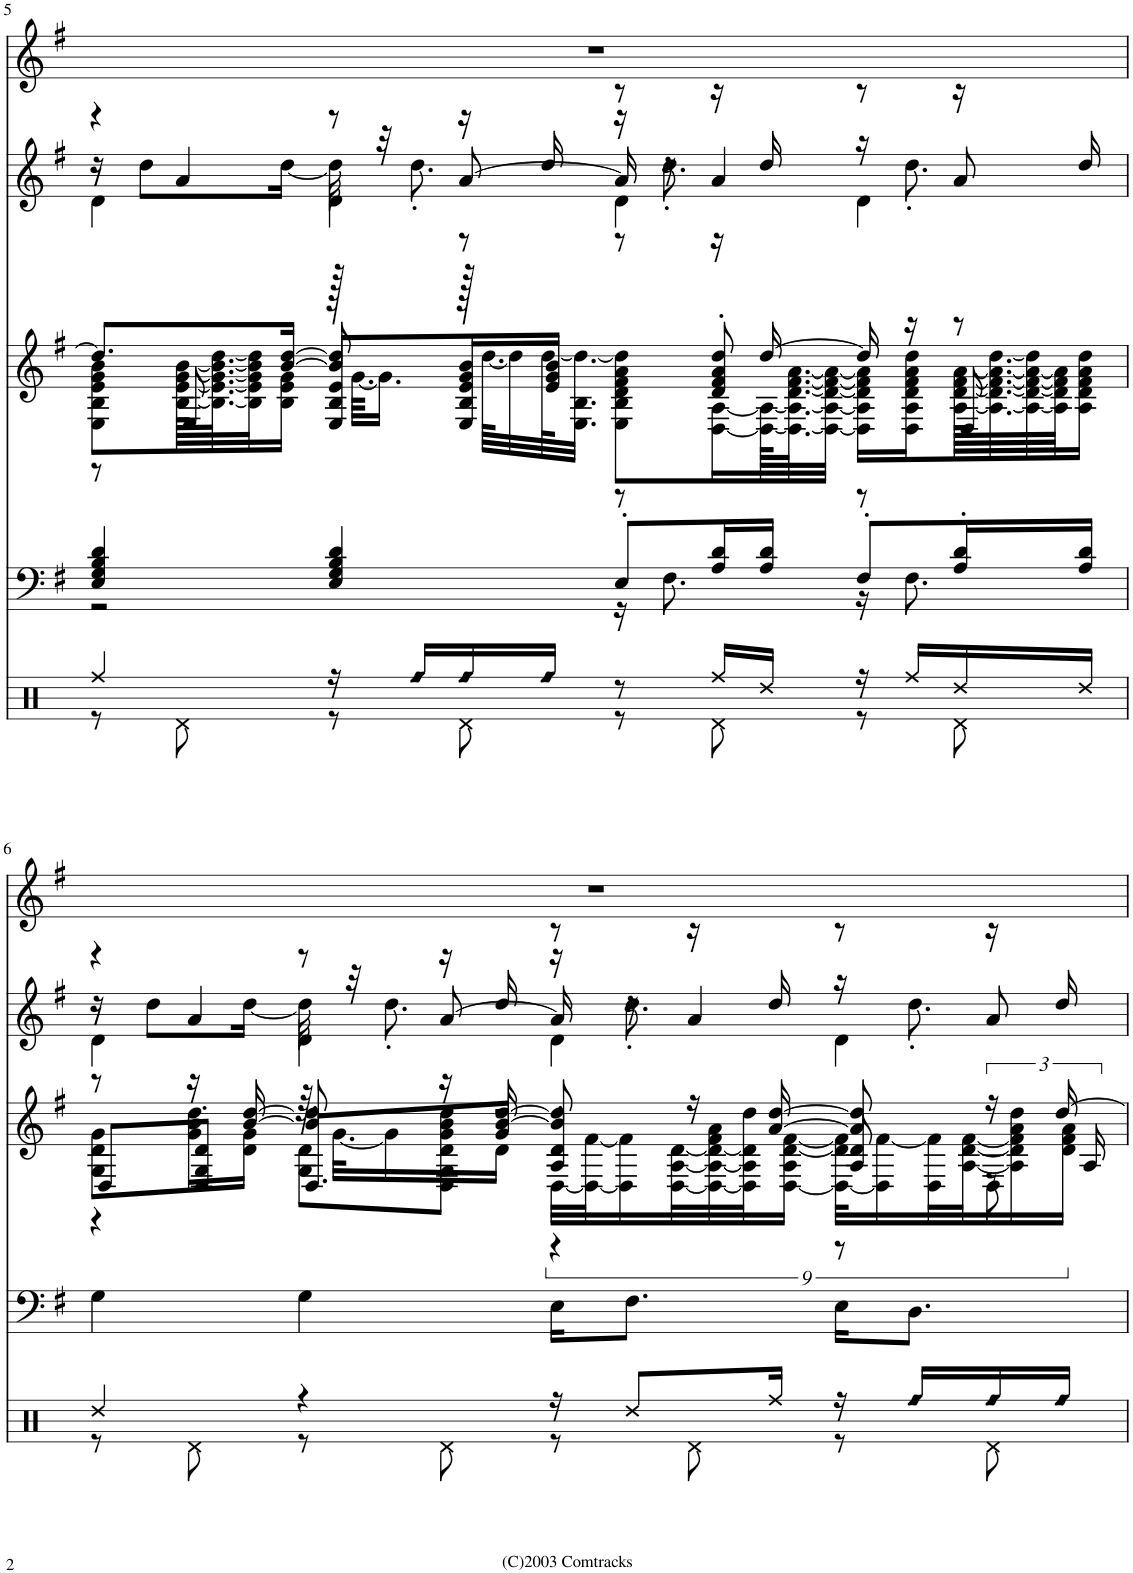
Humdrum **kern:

**kern	**kern	**kern	**kern	**kern
*part5	*part4	*part3	*part2	*part1
*staff5	*staff4	*staff3	*staff2	*staff1
*I"Percussion	*I"Nylon Gtr.	*I"Steel Gtr.	*I"Steel Gtr.	*I"Calliope, CT0924
!!LO:PB:g=z
*clefX	*clefF4	*clefG2	*clefG2	*clefG2
*k[]	*k[f#]	*k[f#]	*k[f#]	*k[f#]
*M4/4	*M4/4	*M4/4	*M4/4	*M4/4
=5	=5	=5	=5	=5
*^	*^	*^	*^	*
*	*	*	*	*	*^	*	*^	*
*	*	*	*	*	*	*	*	*	*^	*
4Rff/	8r	4E/ 4G/ 4B/ 4d/	2r	8.dd/L]	8E\ 8B\ 8e\ 8g\ 8b\L	8r	4r	16r	8r	4d\	1r
.	.	.	.	.	.	.	.	8dd\L	.	.	.
.	8Rd\	.	.	.	[128B\ [128e\ [128g\ [128b\KLLL	8E/	.	.	4a/	.	.
.	.	.	.	.	64.B\_ 64.e\_ 64.g\_ 64.b\_ [64.dd\J	.	.	.	.	.	.
.	.	.	.	.	32B\] 32e\] 32g\] 32b\] 32dd\]J	.	.	.	.	.	.
.	.	.	.	[16b/ [16dd/Jk	16B\ 16e\ 16g\JJ	.	.	[16dd\Jk	.	.	.
16r	8r	4E/ 4G/ 4B/ 4d/	.	8b/] 8dd/]	128r	8E/ 8B/ 8e/L	8r	32dd\]	.	4d\	.
.	.	.	.	.	[64.g\KKLL	.	.	.	.	.	.
.	.	.	.	.	16.g\JJ]	.	.	32r	.	.	.
!LO:N:head=diamond	!	!	!	!	!	!	!	!	!	!	!
16Rff/LL	.	.	.	.	.	.	.	8.dd'\	.	.	.
!LO:N:head=diamond	!	!	!	!	!	!	!	!	!	!	!
16Rff/	8Rd\	.	.	8r	128r	16E/ 16B/ 16e/ 16g/ 16b/L	16r	.	[8a/	.	.
.	.	.	.	.	[64.dd\KLLL	.	.	.	.	.	.
.	.	.	.	.	32dd\]	.	.	.	.	.	.
!LO:N:head=diamond	!	!	!	!	!	!	!	!	!	!	!
16Rff/JJ	.	.	.	.	[64dd\K	16e/ 16g/ 16b/JJ	16dd/	.	.	.	.
.	.	.	.	.	32.E\ 32.B\ 32.dd\_JJJ	.	.	.	.	.	.
8r	8r	8E'/L	16r	8r	8E\ 8B\ 8d\ 8f#\ 8a\ 8dd\]L	8r	8r	16r	16a/]	4d\	.
.	.	.	8.F#\	.	.	.	.	8.dd'\	16r	.	.
16Rff/LL	8Rd\	16A/ 16d/L	.	16r	[16D\ [16A\L	8d/' 8f#/' 8a/' 8dd/'	16r	.	4a/	.	.
16Rdd/JJ	.	16A/ 16d/JJ	.	[16dd/	128D\_ 128A\_KLL	.	16dd/	.	.	.	.
.	.	.	.	.	64.D\_ 64.A\_ [64.d\ [64.f#\ [64.a\J	.	.	.	.	.	.
.	.	.	.	.	32D\_ 32A\_ 32d\_ 32f#\_ 32a\_JJJ	.	.	.	.	.	.
16r	8r	8F#'/L	16r	16dd/]	16D\] 16A\] 16d\] 16f#\] 16a\]LL	8r	8r	16r	.	4d\	.
16Rff/LL	.	.	8.F#\	16r	16D\ 16A\ 16d\ 16f#\ 16a\ 16dd\	.	.	8.dd'\	.	.	.
16Rdd/	8Rd\	16A/' 16d/'L	.	8r	[128A\ [128d\ [128f#\ [128a\KLL	8D/	16r	.	8a/	.	.
.	.	.	.	.	64.A\_ 64.d\_ 64.f#\_ 64.a\_ [64.dd\	.	.	.	.	.	.
.	.	.	.	.	64A\_ 64d\_ 64f#\_ 64a\_ 64dd\]	.	.	.	.	.	.
.	.	.	.	.	64A\] 64d\] 64f#\] 64a\]JJ	.	.	.	.	.	.
16Rdd/JJ	.	16A/ 16d/JJ	.	.	16A\ 16d\ 16f#\ 16a\ 16dd\JJ	.	16dd/	.	.	.	.
*	*	*v	*v	*	*	*	*	*	*	*	*
!!LO:LB:g=z
=6	=6	=6	=6	=6	=6	=6	=6	=6	=6	=6
*	*	*	*	*	*^	*	*	*	*	*
4Rdd/	8r	4G\	8r	8G\ 8d\ 8g\L	8D/L	4r	4r	16r	8r	4d\	1r
.	.	.	.	.	.	.	.	8dd\L	.	.	.
.	8Rd\	.	16r	16g\ 16b\ 16dd\L	8D/' 8G/' 8d/'J	.	.	.	4a/	.	.
.	.	.	[16b/ [16dd/	16d\ 16g\JJ	.	.	.	[16dd\Jk	.	.	.
4r	8r	4G\	8b/] 8dd/]	64r	8.D'/L	8G\ 8d\L	8r	32dd\]	.	4d\	.
.	.	.	.	[32.g\KLL	.	.	.	.	.	.	.
.	.	.	.	.	.	.	.	32r	.	.	.
.	.	.	.	16g\]	.	.	.	8.dd'\	.	.	.
.	8Rd\	.	16r	16d\ 16g\ 16b\ 16dd\	.	8D\ 8G\J	16r	.	[8a/	.	.
.	.	.	[16b/ [16dd/	16d\JJ	16g/Jk	.	16dd/	.	.	.	.
16r	8r	16E\KL	8b/] 8dd/]	[36D\LLL	4A/' 4d/'	4r	8r	16r	16a/]	4d\	.
.	.	.	.	36D\_ [36f#\J	.	.	.	.	.	.	.
.	.	.	.	18D\] 18f#\]	.	.	.	.	.	.	.
8Rdd/L	.	8.F#\J	.	.	.	.	.	8.dd'\	16r	.	.
.	.	.	.	[36D\ [36A\ [36d\L	.	.	.	.	.	.	.
.	8Rd\	.	16r	.	.	.	16r	.	4a/	.	.
.	.	.	.	36D\_ 36A\_ 36d\_ 36f#\ 36a\	.	.	.	.	.	.	.
.	.	.	.	36D\] 36A\] 36d\] 36dd\J	.	.	.	.	.	.	.
16Rff/Jk	.	.	[16a/ [16dd/	.	.	.	16dd/	.	.	.	.
.	.	.	.	[18D\ 18A\ [18d\ [18f#\JJ	.	.	.	.	.	.	.
16r	8r	16E\KL	8a/] 8dd/]	36D\_ 36d\] 36f#\]KLL	8A/ 8d/	8r	8r	16r	.	4d\	.
.	.	.	.	18D\] [18f#\	.	.	.	.	.	.	.
!LO:N:head=diamond	!	!	!	!	!	!	!	!	!	!	!
16Rff/LL	.	8.D\J	.	.	.	.	.	8.dd'\	.	.	.
.	.	.	.	36D\ 36f#\]L	.	.	.	.	.	.	.
.	.	.	.	[36A\ [36d\ [36f#\J	.	.	.	.	.	.	.
!LO:N:head=diamond	!	!	!	!	!	!	!	!	!	!	!
16Rff/	8Rd\	.	16r	.	12r	8D\	16r	.	8a/	.	.
.	.	.	.	18A\] 18d\] 18f#\] 18a\ 18dd\	.	.	.	.	.	.	.
!LO:N:head=diamond	!	!	!	!	!	!	!	!	!	!	!
16Rff/JJ	.	.	[16dd/	.	.	.	16dd/	.	.	.	.
.	.	.	.	18d\ 18f#\ 18a\JJ	.	.	.	.	.	.	.
.	.	.	.	.	24A/	.	.	.	.	.	.
*	*	*	*v	*v	*v	*v	*	*	*	*	*
*v	*v	*	*	*v	*v	*v	*v	*
=	=	=	=	=
*-	*-	*-	*-	*-
